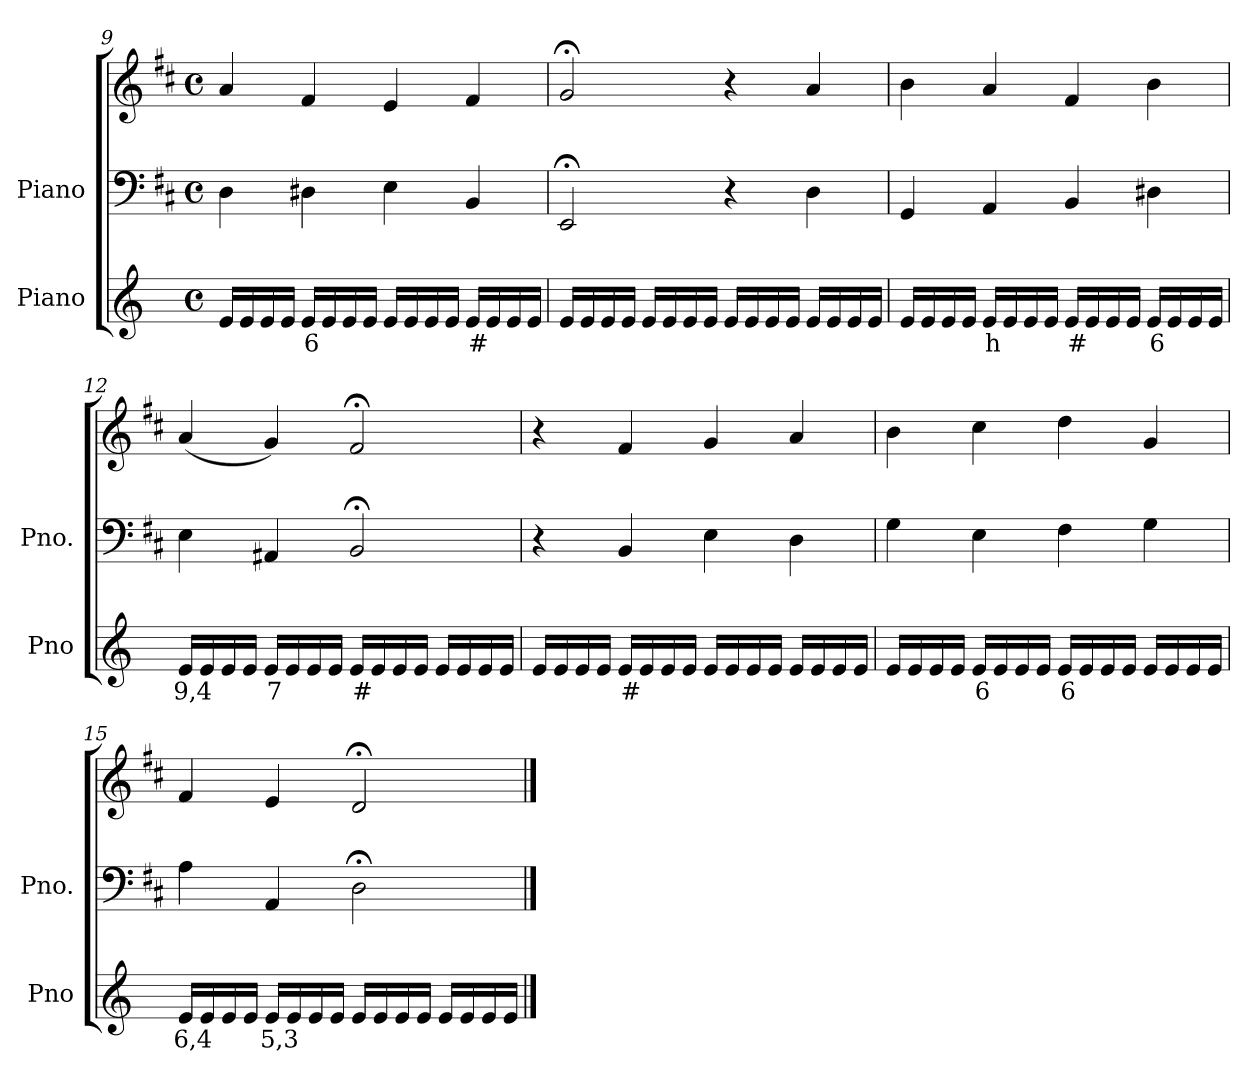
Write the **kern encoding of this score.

**kern	**text	**kern	**kern
*part2	*part2	*part1	*part1
*staff3	*staff3	*staff2	*staff1
*I"Piano	*	*I"Piano	*
*I'Pno	*	*I'Pno.	*
*clefG2	*	*clefF4	*clefG2
*k[]	*	*k[f#c#]	*k[f#c#]
*M4/4	*	*M4/4	*M4/4
*met(c)	*	*met(c)	*met(c)
=9	=9	=9	=9
16e/LL	.	4D\	4a/
16e/	.	.	.
16e/	.	.	.
16e/JJ	.	.	.
!	!LO:LY:b	!	!
16e/LL	6	4D#X\	4f#/
16e/	.	.	.
16e/	.	.	.
16e/JJ	.	.	.
16e/LL	.	4E\	4e/
16e/	.	.	.
16e/	.	.	.
16e/JJ	.	.	.
!	!LO:LY:b	!	!
16e/LL	#	4BB/	4f#/
16e/	.	.	.
16e/	.	.	.
16e/JJ	.	.	.
=10	=10	=10	=10
16e/LL	.	2EE;</	2g;</
16e/	.	.	.
16e/	.	.	.
16e/JJ	.	.	.
16e/LL	.	.	.
16e/	.	.	.
16e/	.	.	.
16e/JJ	.	.	.
16e/LL	.	4r	4r
16e/	.	.	.
16e/	.	.	.
16e/JJ	.	.	.
16e/LL	.	4D\	4a/
16e/	.	.	.
16e/	.	.	.
16e/JJ	.	.	.
=11	=11	=11	=11
16e/LL	.	4GG/	4b\
16e/	.	.	.
16e/	.	.	.
16e/JJ	.	.	.
!	!LO:LY:b	!	!
16e/LL	h	4AA/	4a/
16e/	.	.	.
16e/	.	.	.
16e/JJ	.	.	.
!	!LO:LY:b	!	!
16e/LL	#	4BB/	4f#/
16e/	.	.	.
16e/	.	.	.
16e/JJ	.	.	.
!	!LO:LY:b	!	!
16e/LL	6	4D#X\	4b\
16e/	.	.	.
16e/	.	.	.
16e/JJ	.	.	.
=12	=12	=12	=12
!	!LO:LY:b	!	!
16e/LL	9,4	4E\	(<4a/
16e/	.	.	.
16e/	.	.	.
16e/JJ	.	.	.
!	!LO:LY:b	!	!
16e/LL	7	4AA#X/	4g/)
16e/	.	.	.
16e/	.	.	.
16e/JJ	.	.	.
!	!LO:LY:b	!	!
16e/LL	#	2BB;</	2f#;</
16e/	.	.	.
16e/	.	.	.
16e/JJ	.	.	.
16e/LL	.	.	.
16e/	.	.	.
16e/	.	.	.
16e/JJ	.	.	.
=13	=13	=13	=13
16e/LL	.	4r	4r
16e/	.	.	.
16e/	.	.	.
16e/JJ	.	.	.
!	!LO:LY:b	!	!
16e/LL	#	4BB/	4f#/
16e/	.	.	.
16e/	.	.	.
16e/JJ	.	.	.
16e/LL	.	4E\	4g/
16e/	.	.	.
16e/	.	.	.
16e/JJ	.	.	.
16e/LL	.	4D\	4a/
16e/	.	.	.
16e/	.	.	.
16e/JJ	.	.	.
=14	=14	=14	=14
16e/LL	.	4G\	4b\
16e/	.	.	.
16e/	.	.	.
16e/JJ	.	.	.
!	!LO:LY:b	!	!
16e/LL	6	4E\	4cc#\
16e/	.	.	.
16e/	.	.	.
16e/JJ	.	.	.
!	!LO:LY:b	!	!
16e/LL	6	4F#\	4dd\
16e/	.	.	.
16e/	.	.	.
16e/JJ	.	.	.
16e/LL	.	4G\	4g/
16e/	.	.	.
16e/	.	.	.
16e/JJ	.	.	.
=15	=15	=15	=15
!	!LO:LY:b	!	!
16e/LL	6,4	4A\	4f#/
16e/	.	.	.
16e/	.	.	.
16e/JJ	.	.	.
!	!LO:LY:b	!	!
16e/LL	5,3	4AA/	4e/
16e/	.	.	.
16e/	.	.	.
16e/JJ	.	.	.
16e/LL	.	2D;<\	2d;</
16e/	.	.	.
16e/	.	.	.
16e/JJ	.	.	.
16e/LL	.	.	.
16e/	.	.	.
16e/	.	.	.
16e/JJ	.	.	.
==	==	==	==
*-	*-	*-	*-
